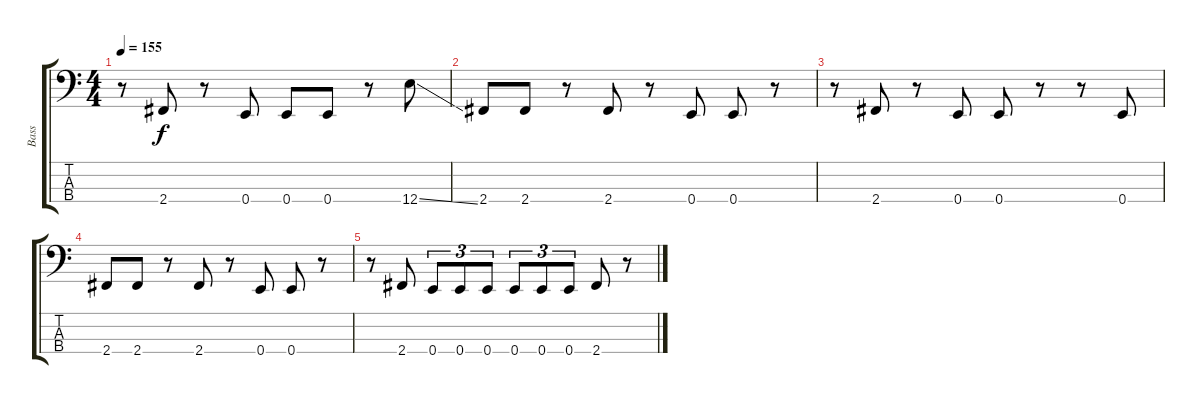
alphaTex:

\track ("Bass" "Bass") {instrument electricbasspick}
\staff {score tabs}
\tuning (G2 D2 A1 E1) {hide}
\ts (4 4)
\tempo 155
\clef f4
\ks c
r.8{dy f} 2.4.8 r.8 0.4.8 0.4.8 0.4.8 r.8 12.4{ss}.8 |
2.4.8 2.4.8 r.8 2.4.8 r.8 0.4.8 0.4.8 r.8 |
r.8 2.4.8 r.8 0.4.8 0.4.8 r.8 r.8 0.4.8 |
2.4.8 2.4.8 r.8 2.4.8 r.8 0.4.8 0.4.8 r.8 |
r.8 2.4.8 0.4.8{tu (3 2)} 0.4.8{tu (3 2)} 0.4.8{tu (3 2)} 0.4.8{tu (3 2)} 0.4.8{tu (3 2)} 0.4.8{tu (3 2)} 2.4.8 r.8
